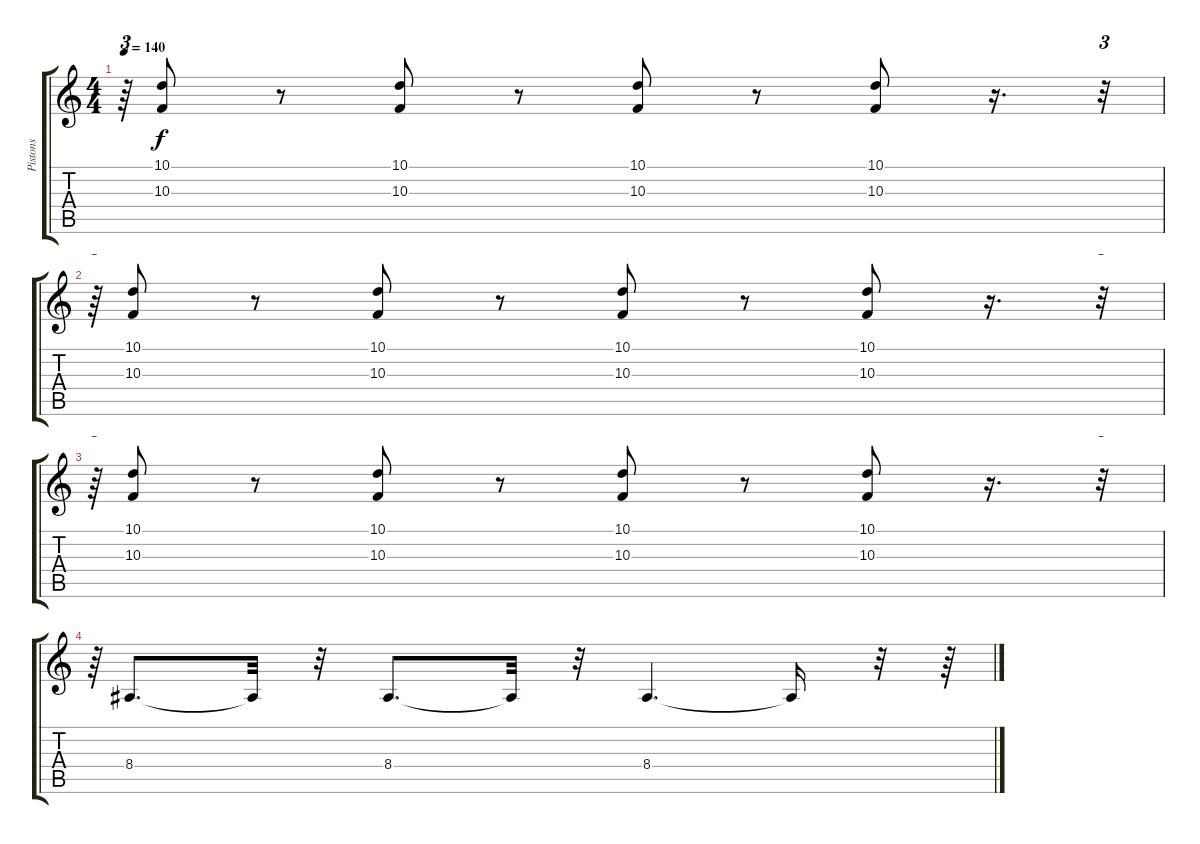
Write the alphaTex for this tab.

\track ("Pistons" "Pistons") {instrument tuba}
\staff {score tabs}
\tuning (E4 B3 G3 D3 A2 E2) {hide}
\ts (4 4)
\tempo 140
\clef g2
\ks c
r.64{tu (3 2) dy f} (10.1 10.3).8 r.8 (10.1 10.3).8 r.8 (10.1 10.3).8 r.8 (10.1 10.3).8 r.16{d} r.32{tu (3 2)} |
r.64{tu (3 2)} (10.1 10.3).8 r.8 (10.1 10.3).8 r.8 (10.1 10.3).8 r.8 (10.1 10.3).8 r.16{d} r.32{tu (3 2)} |
r.64{tu (3 2)} (10.1 10.3).8 r.8 (10.1 10.3).8 r.8 (10.1 10.3).8 r.8 (10.1 10.3).8 r.16{d} r.32{tu (3 2)} |
r.64{tu (3 2)} 8.4.8{d} 8.4{t}.32 r.32 8.4.8{d} 8.4{t}.32 r.32 8.4.4{d} 8.4{t}.16 r.32 r.64
